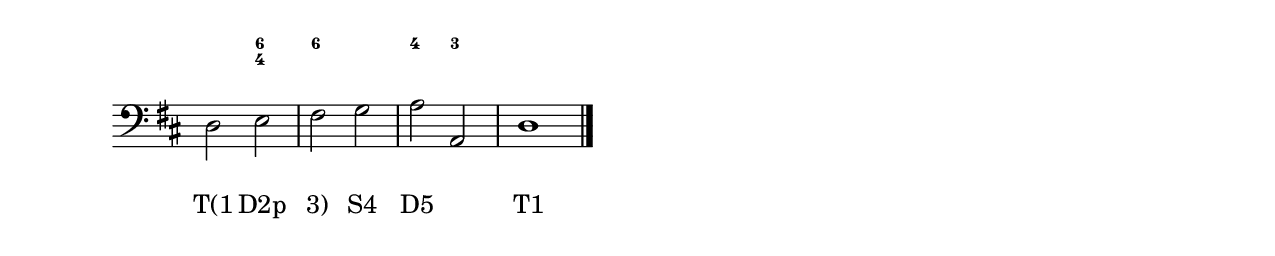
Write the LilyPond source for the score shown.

\version "2.14.2"

#(set-default-paper-size "letter")
#(set-global-staff-size 20)

\header {
	title = ""
	subtitle = ""
	poet = ""
	composer = ""
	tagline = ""
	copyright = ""
	}

\paper {
	indent = 0.0\in
	top-margin = 1.5\in
	bottom-margin = 0.25\in
	page-top-space = 0\in
	before-title-space = 0\in
	between-title-space = 1.5\in
	after-title-space = 1.05\in
	line-width = 7.0\in
	left-margin = 0.75\in
	right-margin = 0.75\in
	ragged-right = ##t
	ragged-bottom = ##f
	ragged-last-bottom = ##t
	system-system-spacing #'minimum-distance = #25
	markup-system-spacing #'minimum-distance = #18
	last-bottom-spacing #'minimum-distance = #15
%	page-count = #3
	print-page-number = ##f
	}

global = { 
	\override Score.PaperColumn #'keep-inside-line = ##t 	
	\override Score.BarNumber #'padding = #2
	\override VoltaBracket #'extra-offset = #'(0 . -3)
	\override ChordName #'font-family = #'roman
%	\override Score.LyricText #'font-series = #'bold
%	\override Score.LyricText #'font-family = #'sans
	\override ChordName #'font-size = #0.5
	\override Staff.TimeSignature #'style = #'() 
	\set majorSevenSymbol = \markup { "maj7" }
	\override Staff.StaffGrouper #'staff-staff-spacing #'minimum-distance = #40

	% enter key signature, time signature, pickup length here
	\key d \major
	\time 2/2
%	\partial 8
	}

upper = \relative c'' {
	\clef treble
	<<
		{
			% enter melody here
			} \\
			
		{
			% enter middle voices (alto & tenor) here
			}
		>>
	}

lower = <<
	\new Voice = "bass" <<
		\relative c {
			\clef bass
			
			% enter bass line here
			d2 e fis g a a, d1 \bar "|."
			}
		
		\new FiguredBass \figuremode {
			\override BassFigure #'extra-offset = #'(0 . 12)
			
			% enter figures here within <> brackets
				% use + for sharp, - for flat, ! for natural
				% _ will make accidental by itself (apply to 3)
				% use s if bass note has no figure
%				s2 s s s s s s
%				s2 s2 <6> s2 s2 s2 s1
%				s2 s2 <6> s2 <4> <3> s1
				s2 <6 4> <6> s <4> <3> s1
			
			}
		>>
	>>

functionalBass = {
	\set stanza = \markup { \normal-text "" }
		\lyricmode {
		
		% enter functional bass here, follwing the rules of lilypond lyrics
%		"T1" \skip2 \skip2 \skip2 \skip2 \skip2 "T1"
%		"T1" \skip2 \skip2 \skip2 "D5" \skip2 "T1"
%		"T1" \skip2 \skip2 "S4" "D5" \skip2 "T1"
		"T(1" "D2p" "3)" "S4" "D5" \skip2 "T1"
		}
	}

dynamics = {
	s1\p
	}

pedal = {
	s2\sustainOn
	s\sustainOff
	}

\score {
	\new PianoStaff \with { 
		\override StaffGrouper #'staff-staff-spacing #'minimum-distance = #15
		}
		<<
		\set PianoStaff.instrumentName = " "
		\set PianoStaff.shortInstrumentName = " "
		\set PianoStaff.midiInstrument = "piano" 
%		\new Staff = "Staff_pfUpper" << \global \upper >>
%		\new Dynamics = "Dynamics_pf" \dynamics
		\new Staff = "Staff_pfLower" << \global \lower >>
		\new Lyrics \lyricsto "bass" { \functionalBass }
%		\new Dynamics = "pedal" \pedal	
		>>
	\layout { 
		\context { \Score \remove "Bar_number_engraver" }
		\context { \Staff \remove "Time_signature_engraver" }
		}
	}
